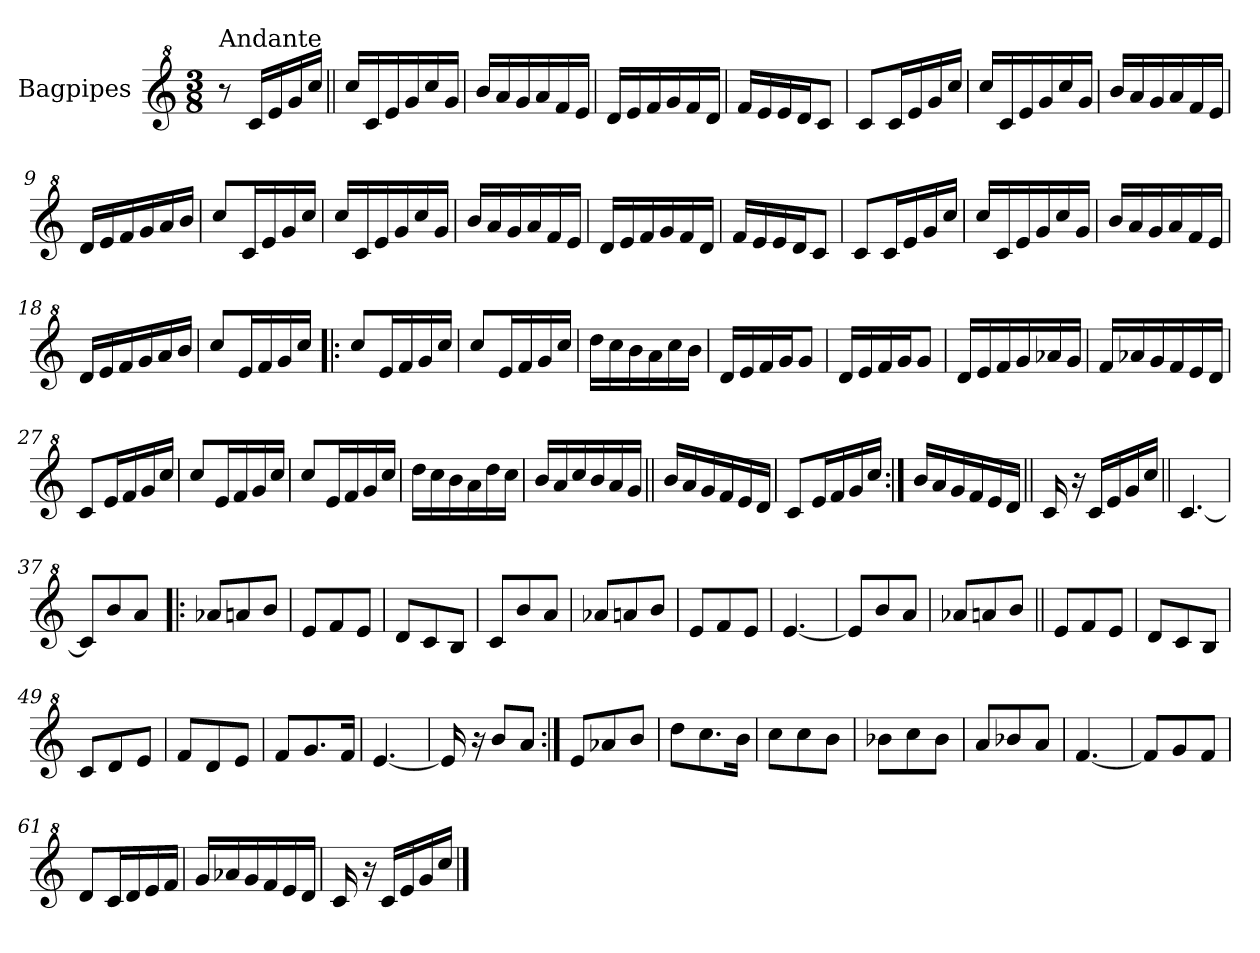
**kern
*part1
*staff1
*I"Bagpipes
*I'Bag
*clefG^2
*k[]
*C:
*M3/8
=1
!LO:TX:a:t=Andante
8r
16cc/LL
16ee/
16gg/
16ccc/JJ
=2||
16ccc/LL
16cc/
16ee/
16gg/
16ccc/
16gg/JJ
=3
16bb/LL
16aa/
16gg/
16aa/
16ff/
16ee/JJ
=4
16dd/LL
16ee/
16ff/
16gg/
16ff/
16dd/JJ
=5
16ff/LL
16ee/
16ee/
16dd/J
8cc/J
=6
8cc/L
16cc/L
16ee/
16gg/
16ccc/JJ
=7
16ccc/LL
16cc/
16ee/
16gg/
16ccc/
16gg/JJ
!!LO:LB:g=z
=8
16bb/LL
16aa/
16gg/
16aa/
16ff/
16ee/JJ
=9
16dd/LL
16ee/
16ff/
16gg/
16aa/
16bb/JJ
=10
8ccc/L
16cc/L
16ee/
16gg/
16ccc/JJ
=11
16ccc/LL
16cc/
16ee/
16gg/
16ccc/
16gg/JJ
=12
16bb/LL
16aa/
16gg/
16aa/
16ff/
16ee/JJ
=13
16dd/LL
16ee/
16ff/
16gg/
16ff/
16dd/JJ
=14
16ff/LL
16ee/
16ee/
16dd/J
8cc/J
=15
8cc/L
16cc/L
16ee/
16gg/
16ccc/JJ
!!LO:LB:g=z
=16
16ccc/LL
16cc/
16ee/
16gg/
16ccc/
16gg/JJ
=17
16bb/LL
16aa/
16gg/
16aa/
16ff/
16ee/JJ
=18
16dd/LL
16ee/
16ff/
16gg/
16aa/
16bb/JJ
=19
8ccc/L
16ee/L
16ff/
16gg/
16ccc/JJ
=20!|:
8ccc/L
16ee/L
16ff/
16gg/
16ccc/JJ
=21
8ccc/L
16ee/L
16ff/
16gg/
16ccc/JJ
=22
16ddd\LL
16ccc\
16bb\
16aa\
16ccc\
16bb\JJ
=23
16dd/LL
16ee/
16ff/
16gg/J
8gg/J
!!LO:LB:g=z
=24
16dd/LL
16ee/
16ff/
16gg/J
8gg/J
=25
16dd/LL
16ee/
16ff/
16gg/
16aa-X/
16gg/JJ
=26
16ff/LL
16aa-X/
16gg/
16ff/
16ee/
16dd/JJ
=27
8cc/L
16ee/L
16ff/
16gg/
16ccc/JJ
=28
8ccc/L
16ee/L
16ff/
16gg/
16ccc/JJ
=29
8ccc/L
16ee/L
16ff/
16gg/
16ccc/JJ
=30
16ddd\LL
16ccc\
16bb\
16aa\
16ddd\
16ccc\JJ
=31
16bb/LL
16aa/
16ccc/
16bb/
16aa/
16gg/JJ
!!LO:LB:g=z
=32||
16bb/LL
16aa/
16gg/
16ff/
16ee/
16dd/JJ
=33
8cc/L
16ee/L
16ff/
16gg/
16ccc/JJ
=34:|!
16bb/LL
16aa/
16gg/
16ff/
16ee/
16dd/JJ
=35||
16cc/
16r
16cc/LL
16ee/
16gg/
16ccc/JJ
=36||
[4.cc/
=37
8cc/L]
8bb/
8aa/J
=38!|:
8aa-X/L
8aan/
8bb/J
=39
8ee/L
8ff/
8ee/J
=40
8dd/L
8cc/
8b/J
=41
8cc/L
8bb/
8aa/J
!!LO:LB:g=z
=42
8aa-X/L
8aan/
8bb/J
=43
8ee/L
8ff/
8ee/J
=44
[4.ee/
=45
8ee/L]
8bb/
8aa/J
=46
8aa-X/L
8aan/
8bb/J
=47||
8ee/L
8ff/
8ee/J
=48
8dd/L
8cc/
8b/J
=49
8cc/L
8dd/
8ee/J
=50
8ff/L
8dd/
8ee/J
=51
8ff/L
8.gg/
16ff/Jk
=52
[4.ee/
=53
16ee/]
16r
8bb/L
8aa/J
!!LO:LB:g=z
=54:|!
8ee/L
8aa-X/
8bb/J
=55
8ddd\L
8.ccc\
16bb\Jk
=56
8ccc\L
8ccc\
8bb\J
=57
8bb-X\L
8ccc\
8bb-\J
=58
8aa/L
8bb-X/
8aa/J
=59
[4.ff/
=60
8ff/L]
8gg/
8ff/J
=61
8dd/L
16cc/L
16dd/
16ee/
16ff/JJ
=62
16gg/LL
16aa-X/
16gg/
16ff/
16ee/
16dd/JJ
=63
16cc/
16r
16cc/LL
16ee/
16gg/
16ccc/JJ
==
*-
